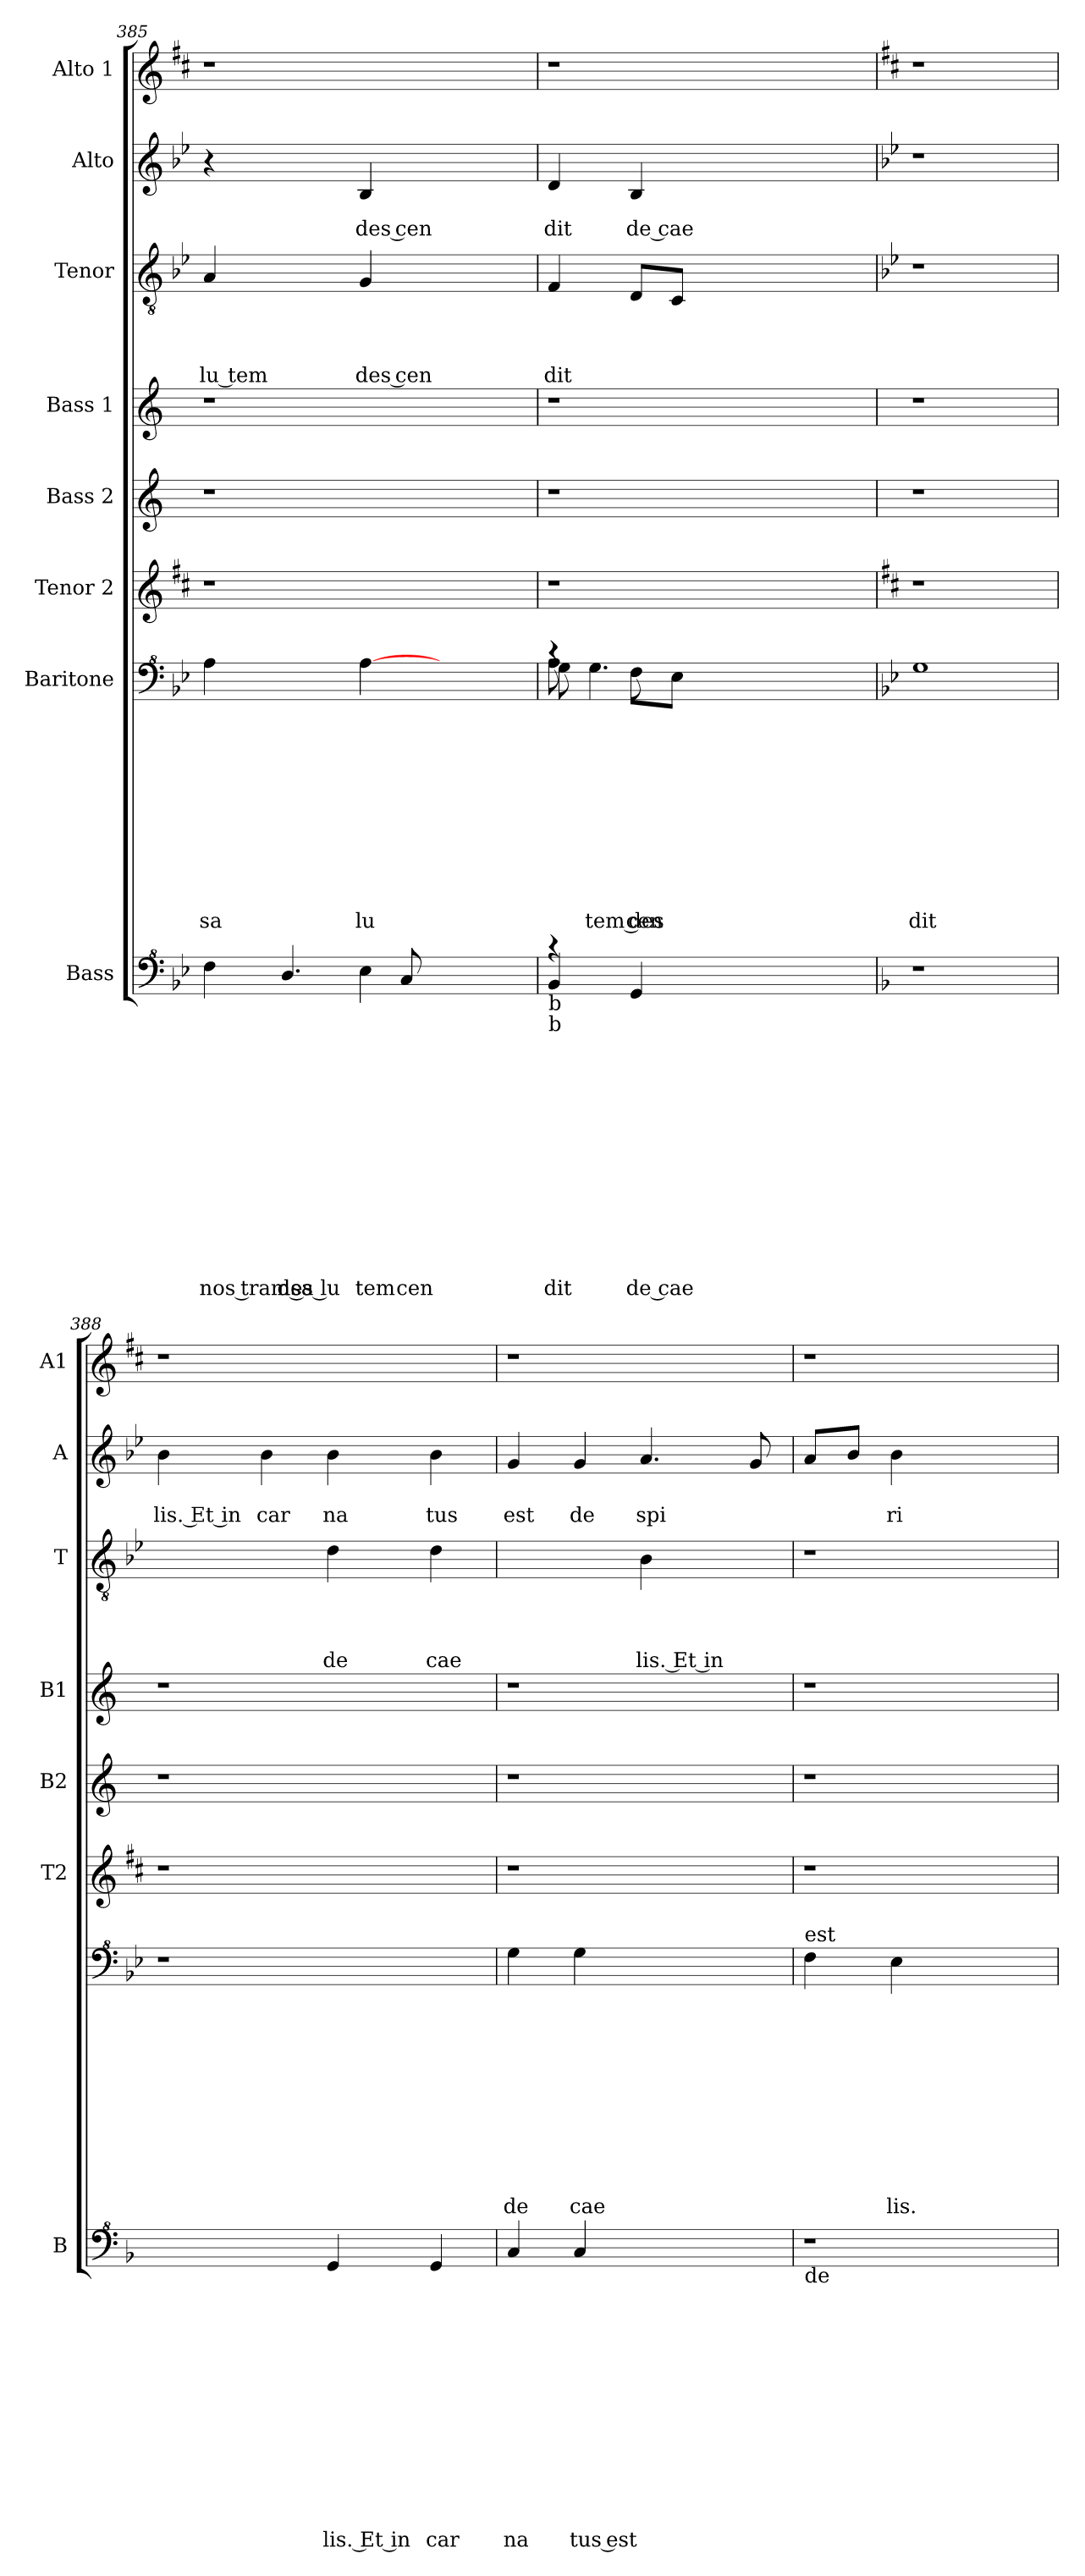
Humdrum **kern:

**kern	**text	**text	**text	**text	**text	**text	**text	**text	**text	**text	**text	**text	**text	**kern	**text	**text	**text	**text	**text	**text	**text	**text	**text	**text	**text	**kern	**kern	**kern	**kern	**text	**text	**text	**text	**kern	**text	**text	**kern
*part8	*part8	*part8	*part8	*part8	*part8	*part8	*part8	*part8	*part8	*part8	*part8	*part8	*part8	*part7	*part7	*part7	*part7	*part7	*part7	*part7	*part7	*part7	*part7	*part7	*part7	*part6	*part5	*part4	*part3	*part3	*part3	*part3	*part3	*part2	*part2	*part2	*part1
*staff8	*staff8	*staff8	*staff8	*staff8	*staff8	*staff8	*staff8	*staff8	*staff8	*staff8	*staff8	*staff8	*staff8	*staff7	*staff7	*staff7	*staff7	*staff7	*staff7	*staff7	*staff7	*staff7	*staff7	*staff7	*staff7	*staff6	*staff5	*staff4	*staff3	*staff3	*staff3	*staff3	*staff3	*staff2	*staff2	*staff2	*staff1
*I"Bass	*	*	*	*	*	*	*	*	*	*	*	*	*	*I"Baritone	*	*	*	*	*	*	*	*	*	*	*	*I"Tenor 2	*I"Bass 2	*I"Bass 1	*I"Tenor	*	*	*	*	*I"Alto	*	*	*I"Alto 1
*I'B	*	*	*	*	*	*	*	*	*	*	*	*	*	*	*	*	*	*	*	*	*	*	*	*	*	*I'T2	*I'B2	*I'B1	*I'T	*	*	*	*	*I'A	*	*	*I'A1
*clefF^4	*	*	*	*	*	*	*	*	*	*	*	*	*	*clefF^4	*	*	*	*	*	*	*	*	*	*	*	*clefG2	*clefG2	*clefG2	*clefGv2	*	*	*	*	*clefG2	*	*	*clefG2
*	*	*	*	*	*	*	*	*	*	*	*	*	*	*	*	*	*	*	*	*	*	*	*	*	*	*ITrd1c2	*	*	*ITrd1c2	*	*	*	*	*ITrd1c2	*	*	*ITrd1c2
*k[b-e-]	*	*	*	*	*	*	*	*	*	*	*	*	*	*k[b-e-]	*	*	*	*	*	*	*	*	*	*	*	*k[]	*k[]	*k[]	*k[b-e-a-d-]	*	*	*	*	*k[b-e-a-d-]	*	*	*k[]
*B-:	*	*	*	*	*	*	*	*	*	*	*	*	*	*B-:	*	*	*	*	*	*	*	*	*	*	*	*C:	*C:	*C:	*A-:	*	*	*	*	*A-:	*	*	*C:
=385	=385	=385	=385	=385	=385	=385	=385	=385	=385	=385	=385	=385	=385	=385	=385	=385	=385	=385	=385	=385	=385	=385	=385	=385	=385	=385	=385	=385	=385	=385	=385	=385	=385	=385	=385	=385	=385
!	!	!	!	!	!	!	!	!	!	!	!	!	!LO:LY:b:rj	!	!	!	!	!	!	!	!	!	!	!	!LO:LY:b	!	!	!	!	!	!	!	!LO:LY:b	!	!	!	!
*^	*	*	*	*	*	*	*	*	*	*	*	*	*	*	*	*	*	*	*	*	*	*	*	*	*	*	*	*	*	*	*	*	*	*	*	*	*
*	*^	*	*	*	*	*	*	*	*	*	*	*	*	*	*	*	*	*	*	*	*	*	*	*	*	*	*	*	*	*	*	*	*	*	*	*	*	*
4f\	8ryy	4.ryy	.	.	.	.	.	.	.	.	.	.	.	.	nos tram sa lu	4a\	.	.	.	.	.	.	.	.	.	.	sa	1r	1r	1r	4G/	.	.	.	lu tem	4r	.	.	1r
!	!	!	!	!	!	!	!	!	!	!	!	!	!	!	!LO:LY:b	!	!	!	!	!	!	!	!	!	!	!	!	!	!	!	!	!	!	!	!	!	!	!	!
.	4.d/	.	.	.	.	.	.	.	.	.	.	.	.	.	des	.	.	.	.	.	.	.	.	.	.	.	.	.	.	.	.	.	.	.	.	.	.	.	.
!	!	!	!	!	!	!	!	!	!	!	!	!	!	!	!LO:LY:b	!	!	!	!	!	!	!	!	!	!	!	!LO:LY:b	!	!	!	!	!	!	!	!LO:LY:b	!	!	!LO:LY:b	!
4e-\	.	.	.	.	.	.	.	.	.	.	.	.	.	.	tem	[>4a\	.	.	.	.	.	.	.	.	.	.	lu	.	.	.	4F/	.	.	.	des cen	4A-/	.	des cen	.
!	!	!	!	!	!	!	!	!	!	!	!	!	!	!	!LO:LY:b	!	!	!	!	!	!	!	!	!	!	!	!	!	!	!	!	!	!	!	!	!	!	!	!
.	.	8c/	.	.	.	.	.	.	.	.	.	.	.	.	cen	.	.	.	.	.	.	.	.	.	.	.	.	.	.	.	.	.	.	.	.	.	.	.	.
2ryy	2ryy	2ryy	.	.	.	.	.	.	.	.	.	.	.	.	.	2ryy	.	.	.	.	.	.	.	.	.	.	.	.	.	.	2ryy	.	.	.	.	2ryy	.	.	.
!!LO:PB:g=z
=386	=386	=386	=386	=386	=386	=386	=386	=386	=386	=386	=386	=386	=386	=386	=386	=386	=386	=386	=386	=386	=386	=386	=386	=386	=386	=386	=386	=386	=386	=386	=386	=386	=386	=386	=386	=386	=386	=386	=386
!	!	!	!	!	!	!	!	!	!	!	!	!	!	!	!	!LO:TX:b:t=b	!	!	!	!	!	!	!	!	!	!	!	!	!	!	!	!	!	!	!	!	!	!	!
!	!	!	!	!	!	!	!	!	!	!	!	!	!	!	!	!LO:TX:b:t=b	!	!	!	!	!	!	!	!	!	!	!	!	!	!	!	!	!	!	!	!	!	!	!
!LO:TX:b:t=b	!	!	!	!	!	!	!	!	!	!	!	!	!	!	!	!	!	!	!	!	!	!	!	!	!	!	!	!	!	!	!	!	!	!	!	!	!	!	!
!LO:TX:b:t=b	!	!	!	!	!	!	!	!	!	!	!	!	!	!	!	!	!	!	!	!	!	!	!	!	!	!	!	!	!	!	!	!	!	!	!	!	!	!	!
!	!	!	!	!	!	!	!	!	!	!	!	!	!	!	!LO:LY:b	!	!	!	!	!	!	!	!	!	!	!	!	!	!	!	!	!	!	!	!LO:LY:b	!	!	!LO:LY:b	!
*	*	*	*	*	*	*	*	*	*	*	*	*	*	*	*	*^	*	*	*	*	*	*	*	*	*	*	*	*	*	*	*	*	*	*	*	*	*	*	*
*	*	*	*	*	*	*	*	*	*	*	*	*	*	*	*	*	*^	*	*	*	*	*	*	*	*	*	*	*	*	*	*	*	*	*	*	*	*	*	*	*
*	*v	*v	*	*	*	*	*	*	*	*	*	*	*	*	*	*	*	*^	*	*	*	*	*	*	*	*	*	*	*	*	*	*	*	*	*	*	*	*	*	*	*
4rcc	4B-/	.	.	.	.	.	.	.	.	.	.	.	.	dit	4rcc	8a\	8g\	4ryy	.	.	.	.	.	.	.	.	.	.	.	1r	1r	1r	4E-/	.	.	.	dit	4c/	.	dit	1r
!	!	!	!	!	!	!	!	!	!	!	!	!	!	!	!	!	!	!	!	!	!	!	!	!	!	!	!	!	!LO:LY:b	!	!	!	!	!	!	!	!	!	!	!	!
.	.	.	.	.	.	.	.	.	.	.	.	.	.	.	.	2ryy	4.g\	.	.	.	.	.	.	.	.	.	.	.	tem des	.	.	.	.	.	.	.	.	.	.	.	.
!	!	!	!	!	!	!	!	!	!	!	!	!	!	!LO:LY:b	!	!	!	!	!	!	!	!	!	!	!	!	!	!	!LO:LY:b	!	!	!	!	!	!	!	!	!	!	!LO:LY:b	!
2ryy	4G/	.	.	.	.	.	.	.	.	.	.	.	.	de cae	8f\	.	.	8f\L	.	.	.	.	.	.	.	.	.	.	cen	.	.	.	8C/L	.	.	.	.	4A-/	.	de cae	.
.	.	.	.	.	.	.	.	.	.	.	.	.	.	.	2ryy	.	.	8e-\J	.	.	.	.	.	.	.	.	.	.	.	.	.	.	8BB-/J	.	.	.	.	.	.	.	.
.	2ryy	.	.	.	.	.	.	.	.	.	.	.	.	.	.	.	2ryy	2ryy	.	.	.	.	.	.	.	.	.	.	.	.	.	.	2ryy	.	.	.	.	2ryy	.	.	.
.	.	.	.	.	.	.	.	.	.	.	.	.	.	.	.	4.ryy	.	.	.	.	.	.	.	.	.	.	.	.	.	.	.	.	.	.	.	.	.	.	.	.	.
4ryy	.	.	.	.	.	.	.	.	.	.	.	.	.	.	.	.	.	.	.	.	.	.	.	.	.	.	.	.	.	.	.	.	.	.	.	.	.	.	.	.	.
.	.	.	.	.	.	.	.	.	.	.	.	.	.	.	8ryy	.	.	.	.	.	.	.	.	.	.	.	.	.	.	.	.	.	.	.	.	.	.	.	.	.	.
*v	*v	*	*	*	*	*	*	*	*	*	*	*	*	*	*	*	*	*	*	*	*	*	*	*	*	*	*	*	*	*	*	*	*	*	*	*	*	*	*	*	*
*	*	*	*	*	*	*	*	*	*	*	*	*	*	*v	*v	*v	*v	*	*	*	*	*	*	*	*	*	*	*	*	*	*	*	*	*	*	*	*	*	*	*
=387	=387	=387	=387	=387	=387	=387	=387	=387	=387	=387	=387	=387	=387	=387	=387	=387	=387	=387	=387	=387	=387	=387	=387	=387	=387	=387	=387	=387	=387	=387	=387	=387	=387	=387	=387	=387	=387
*k[b-]	*	*	*	*	*	*	*	*	*	*	*	*	*	*	*	*	*	*	*	*	*	*	*	*	*	*	*	*	*	*	*	*	*	*	*	*	*
*F:	*	*	*	*	*	*	*	*	*	*	*	*	*	*	*	*	*	*	*	*	*	*	*	*	*	*	*	*	*	*	*	*	*	*	*	*	*
!	!	!	!	!	!	!	!	!	!	!	!	!	!	!	!	!	!	!	!	!	!	!	!	!	!LO:LY:b	!	!	!	!	!	!	!	!	!	!	!	!
1r	.	.	.	.	.	.	.	.	.	.	.	.	.	1g	.	.	.	.	.	.	.	.	.	.	dit	1r	1r	1r	1r	.	.	.	.	1r	.	.	1r
=388	=388	=388	=388	=388	=388	=388	=388	=388	=388	=388	=388	=388	=388	=388	=388	=388	=388	=388	=388	=388	=388	=388	=388	=388	=388	=388	=388	=388	=388	=388	=388	=388	=388	=388	=388	=388	=388
!	!	!	!	!	!	!	!	!	!	!	!	!	!	!	!	!	!	!	!	!	!	!	!	!	!	!	!	!	!	!	!	!	!	!	!	!LO:LY:b:rj	!
2ryy	.	.	.	.	.	.	.	.	.	.	.	.	.	1r	.	.	.	.	.	.	.	.	.	.	.	1r	1r	1r	2ryy	.	.	.	.	4a-\	.	lis. Et in	1r
!	!	!	!	!	!	!	!	!	!	!	!	!	!	!	!	!	!	!	!	!	!	!	!	!	!	!	!	!	!	!	!	!	!	!	!	!LO:LY:b	!
.	.	.	.	.	.	.	.	.	.	.	.	.	.	.	.	.	.	.	.	.	.	.	.	.	.	.	.	.	.	.	.	.	.	4a-\	.	car	.
!	!	!	!	!	!	!	!	!	!	!	!	!	!LO:LY:b:rj	!	!	!	!	!	!	!	!	!	!	!	!	!	!	!	!	!	!	!	!LO:LY:b:rj	!	!	!LO:LY:b	!
4G/	.	.	.	.	.	.	.	.	.	.	.	.	lis. Et in	.	.	.	.	.	.	.	.	.	.	.	.	.	.	.	4c\	.	.	.	de	4a-\	.	na	.
!	!	!	!	!	!	!	!	!	!	!	!	!	!LO:LY:b	!	!	!	!	!	!	!	!	!	!	!	!	!	!	!	!	!	!	!	!LO:LY:b	!	!	!LO:LY:b	!
4G/	.	.	.	.	.	.	.	.	.	.	.	.	car	.	.	.	.	.	.	.	.	.	.	.	.	.	.	.	4c\	.	.	.	cae	4a-\	.	tus	.
=389	=389	=389	=389	=389	=389	=389	=389	=389	=389	=389	=389	=389	=389	=389	=389	=389	=389	=389	=389	=389	=389	=389	=389	=389	=389	=389	=389	=389	=389	=389	=389	=389	=389	=389	=389	=389	=389
!	!	!	!	!	!	!	!	!	!	!	!	!	!LO:LY:b	!	!	!	!	!	!	!	!	!	!	!	!LO:LY:b:rj	!	!	!	!	!	!	!	!	!	!	!LO:LY:b	!
4c/	.	.	.	.	.	.	.	.	.	.	.	.	na	4g\	.	.	.	.	.	.	.	.	.	.	de	1r	1r	1r	2ryy	.	.	.	.	4f/	.	est	1r
!	!	!	!	!	!	!	!	!	!	!	!	!	!LO:LY:b	!	!	!	!	!	!	!	!	!	!	!	!LO:LY:b	!	!	!	!	!	!	!	!	!	!	!LO:LY:b	!
4c/	.	.	.	.	.	.	.	.	.	.	.	.	tus est	4g\	.	.	.	.	.	.	.	.	.	.	cae	.	.	.	.	.	.	.	.	4f/	.	de	.
!	!	!	!	!	!	!	!	!	!	!	!	!	!	!	!	!	!	!	!	!	!	!	!	!	!	!	!	!	!	!	!	!	!LO:LY:b:rj	!	!	!LO:LY:b	!
2ryy	.	.	.	.	.	.	.	.	.	.	.	.	.	2ryy	.	.	.	.	.	.	.	.	.	.	.	.	.	.	4A-\	.	.	.	lis. Et in	4.g/	.	spi	.
.	.	.	.	.	.	.	.	.	.	.	.	.	.	.	.	.	.	.	.	.	.	.	.	.	.	.	.	.	4ryy	.	.	.	.	.	.	.	.
.	.	.	.	.	.	.	.	.	.	.	.	.	.	.	.	.	.	.	.	.	.	.	.	.	.	.	.	.	.	.	.	.	.	8f/	.	.	.
=390	=390	=390	=390	=390	=390	=390	=390	=390	=390	=390	=390	=390	=390	=390	=390	=390	=390	=390	=390	=390	=390	=390	=390	=390	=390	=390	=390	=390	=390	=390	=390	=390	=390	=390	=390	=390	=390
!	!	!	!	!	!	!	!	!	!	!	!	!	!	!LO:TX:a:t=est	!	!	!	!	!	!	!	!	!	!	!	!	!	!	!	!	!	!	!	!	!	!	!
!LO:TX:b:t=de	!	!	!	!	!	!	!	!	!	!	!	!	!	!	!	!	!	!	!	!	!	!	!	!	!	!	!	!	!	!	!	!	!	!	!	!	!
1r	.	.	.	.	.	.	.	.	.	.	.	.	.	4f\	.	.	.	.	.	.	.	.	.	.	.	1r	1r	1r	1r	.	.	.	.	8g/L	.	.	1r
.	.	.	.	.	.	.	.	.	.	.	.	.	.	.	.	.	.	.	.	.	.	.	.	.	.	.	.	.	.	.	.	.	.	8a-/J	.	.	.
!	!	!	!	!	!	!	!	!	!	!	!	!	!	!	!	!	!	!	!	!	!	!	!	!	!LO:LY:b	!	!	!	!	!	!	!	!	!	!	!LO:LY:b	!
.	.	.	.	.	.	.	.	.	.	.	.	.	.	4e-\	.	.	.	.	.	.	.	.	.	.	lis.	.	.	.	.	.	.	.	.	4a-\	.	ri	.
.	.	.	.	.	.	.	.	.	.	.	.	.	.	2ryy	.	.	.	.	.	.	.	.	.	.	.	.	.	.	.	.	.	.	.	2ryy	.	.	.
=	=	=	=	=	=	=	=	=	=	=	=	=	=	=	=	=	=	=	=	=	=	=	=	=	=	=	=	=	=	=	=	=	=	=	=	=	=
*-	*-	*-	*-	*-	*-	*-	*-	*-	*-	*-	*-	*-	*-	*-	*-	*-	*-	*-	*-	*-	*-	*-	*-	*-	*-	*-	*-	*-	*-	*-	*-	*-	*-	*-	*-	*-	*-
